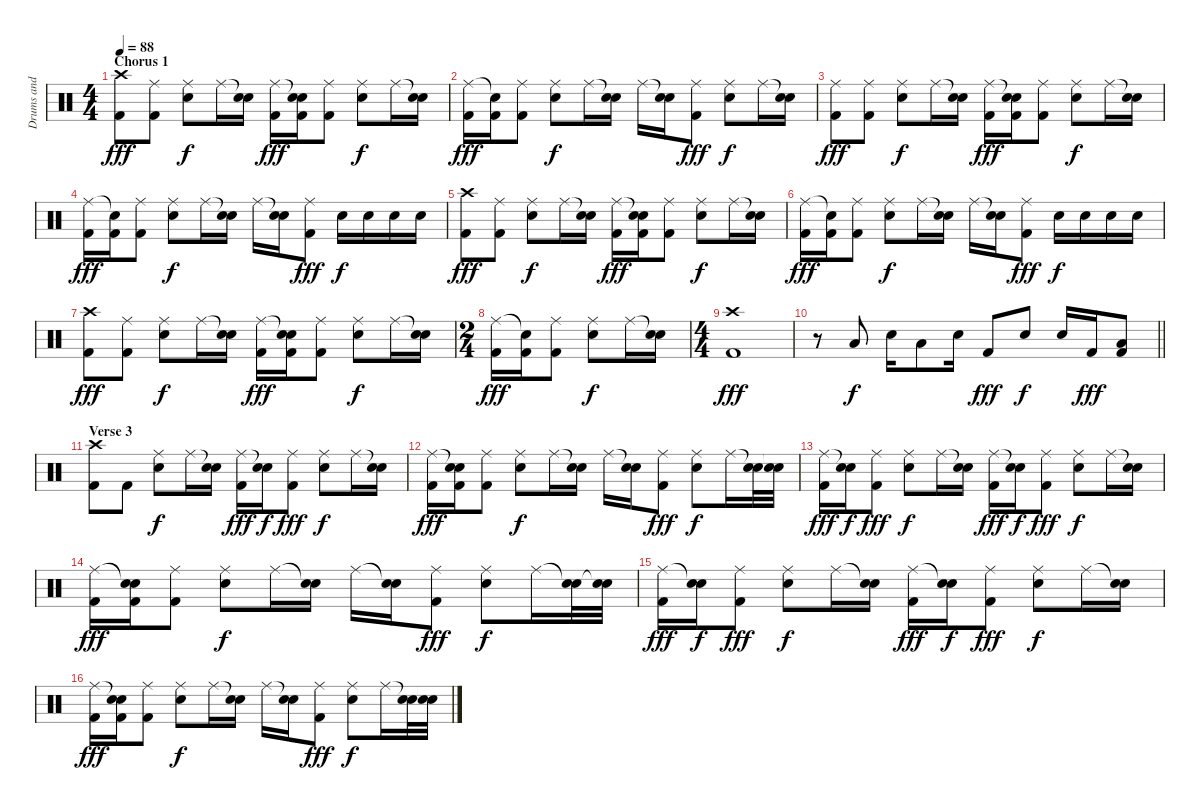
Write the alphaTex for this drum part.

\track ("Drums and Percussion" "Drums and ") {instrument percussion}
\staff {score}
\articulation defaults
\ts (4 4)
\section ("" "Chorus 1")
\tempo 88
\clef neutral
\ks c
("Crash high (hit)" "Kick (hit) 2").8{dy fff} ("Ride (middle)" "Kick (hit) 2").8 ("Ride (middle)" "Snare (hit) 2").8{dy f} "Ride (middle)".16 ("Snare (hit)"{t} "Snare (hit) 2").16 ("Ride (middle)" "Kick (hit) 2").16{dy fff} ("Snare (hit)"{t} "Snare (hit) 2" "Kick (hit) 2").16 ("Ride (middle)" "Kick (hit) 2").8 ("Ride (middle)" "Snare (hit) 2").8{dy f} "Ride (middle)".16 ("Snare (hit)"{t} "Snare (hit) 2").16 |
("Ride (middle)" "Kick (hit) 2").16{dy fff} ("Snare (hit)"{t} "Kick (hit) 2").16 ("Ride (middle)" "Kick (hit) 2").8 ("Ride (middle)" "Snare (hit) 2").8{dy f} "Ride (middle)".16 ("Snare (hit)"{t} "Snare (hit) 2").16 "Ride (middle)".16 ("Snare (hit)"{t} "Snare (hit) 2").16 ("Ride (middle)" "Kick (hit) 2").8{dy fff} ("Ride (middle)" "Snare (hit) 2").8{dy f} "Ride (middle)".16 ("Snare (hit)"{t} "Snare (hit) 2").16 |
("Ride (middle)" "Kick (hit) 2").8{dy fff} ("Ride (middle)" "Kick (hit) 2").8 ("Ride (middle)" "Snare (hit) 2").8{dy f} "Ride (middle)".16 ("Snare (hit)"{t} "Snare (hit) 2").16 ("Ride (middle)" "Kick (hit) 2").16{dy fff} ("Snare (hit)"{t} "Snare (hit) 2" "Kick (hit) 2").16 ("Ride (middle)" "Kick (hit) 2").8 ("Ride (middle)" "Snare (hit) 2").8{dy f} "Ride (middle)".16 ("Snare (hit)"{t} "Snare (hit) 2").16 |
("Ride (middle)" "Kick (hit) 2").16{dy fff} ("Snare (hit)"{t} "Kick (hit) 2").16 ("Ride (middle)" "Kick (hit) 2").8 ("Ride (middle)" "Snare (hit) 2").8{dy f} "Ride (middle)".16 ("Snare (hit)"{t} "Snare (hit) 2").16 "Ride (middle)".16 ("Snare (hit)"{t} "Snare (hit) 2").16 ("Ride (middle)" "Kick (hit) 2").8{dy fff} "Snare (hit) 2".16{dy f} "Snare (hit) 2".16 "Snare (hit) 2".16 "Snare (hit) 2".16 |
("Crash high (hit)" "Kick (hit) 2").8{dy fff} ("Ride (middle)" "Kick (hit) 2").8 ("Ride (middle)" "Snare (hit) 2").8{dy f} "Ride (middle)".16 ("Snare (hit)"{t} "Snare (hit) 2").16 ("Ride (middle)" "Kick (hit) 2").16{dy fff} ("Snare (hit)"{t} "Snare (hit) 2" "Kick (hit) 2").16 ("Ride (middle)" "Kick (hit) 2").8 ("Ride (middle)" "Snare (hit) 2").8{dy f} "Ride (middle)".16 ("Snare (hit)"{t} "Snare (hit) 2").16 |
("Ride (middle)" "Kick (hit) 2").16{dy fff} ("Snare (hit)"{t} "Kick (hit) 2").16 ("Ride (middle)" "Kick (hit) 2").8 ("Ride (middle)" "Snare (hit) 2").8{dy f} "Ride (middle)".16 ("Snare (hit)"{t} "Snare (hit) 2").16 "Ride (middle)".16 ("Snare (hit)"{t} "Snare (hit) 2").16 ("Ride (middle)" "Kick (hit) 2").8{dy fff} "Snare (hit) 2".16{dy f} "Snare (hit) 2".16 "Snare (hit) 2".16 "Snare (hit) 2".16 |
("Crash high (hit)" "Kick (hit) 2").8{dy fff} ("Ride (middle)" "Kick (hit) 2").8 ("Ride (middle)" "Snare (hit) 2").8{dy f} "Ride (middle)".16 ("Snare (hit)"{t} "Snare (hit) 2").16 ("Ride (middle)" "Kick (hit) 2").16{dy fff} ("Snare (hit)"{t} "Snare (hit) 2" "Kick (hit) 2").16 ("Ride (middle)" "Kick (hit) 2").8 ("Ride (middle)" "Snare (hit) 2").8{dy f} "Ride (middle)".16 ("Snare (hit)"{t} "Snare (hit) 2").16 |
\ts (2 4)
("Ride (middle)" "Kick (hit) 2").16{dy fff} ("Snare (hit)"{t} "Kick (hit) 2").16 ("Ride (middle)" "Kick (hit) 2").8 ("Ride (middle)" "Snare (hit) 2").8{dy f} "Ride (middle)".16 ("Snare (hit)"{t} "Snare (hit) 2").16 |
\ts (4 4)
("Crash high (hit)" "Kick (hit) 2").1{dy fff} |
\barLineRight lightlight
r.8 "Low Tom (hit)".8{dy f} "Snare (hit) 2".16 "Low Tom (hit)".8 "Snare (hit) 2".16 "Kick (hit) 2".8{dy fff} "Snare (hit) 2".8{dy f} "Snare (hit) 2".16 "Kick (hit) 2".16{dy fff} ("Low Tom (hit)" "Kick (hit) 2").8 |
\section ("" "Verse 3")
("Crash high (hit)" "Kick (hit) 2").8 "Kick (hit) 2".8 ("Ride (middle)" "Snare (hit) 2").8{dy f} "Ride (middle)".16 ("Snare (hit)"{t} "Snare (hit) 2").16 ("Ride (middle)" "Kick (hit) 2").16{dy fff} ("Snare (hit)"{t} "Snare (hit) 2").16{dy f} ("Ride (middle)" "Kick (hit) 2").8{dy fff} ("Ride (middle)" "Snare (hit) 2").8{dy f} "Ride (middle)".16 ("Snare (hit)"{t} "Snare (hit) 2").16 |
("Ride (middle)" "Kick (hit) 2").16{dy fff} ("Snare (hit)"{t} "Snare (hit) 2" "Kick (hit) 2").16 ("Ride (middle)" "Kick (hit) 2").8 ("Ride (middle)" "Snare (hit) 2").8{dy f} "Ride (middle)".16 ("Snare (hit)"{t} "Snare (hit) 2").16 "Ride (middle)".16 ("Snare (hit)"{t} "Snare (hit) 2").16 ("Ride (middle)" "Kick (hit) 2").8{dy fff} ("Ride (middle)" "Snare (hit) 2").8{dy f} "Ride (middle)".16 ("Snare (hit)"{t} "Snare (hit) 2").32 ("Snare (hit)"{t} "Snare (hit) 2").32 |
("Ride (middle)" "Kick (hit) 2").16{dy fff} ("Snare (hit)"{t} "Snare (hit) 2").16{dy f} ("Ride (middle)" "Kick (hit) 2").8{dy fff} ("Ride (middle)" "Snare (hit) 2").8{dy f} "Ride (middle)".16 ("Snare (hit)"{t} "Snare (hit) 2").16 ("Ride (middle)" "Kick (hit) 2").16{dy fff} ("Snare (hit)"{t} "Snare (hit) 2").16{dy f} ("Ride (middle)" "Kick (hit) 2").8{dy fff} ("Ride (middle)" "Snare (hit) 2").8{dy f} "Ride (middle)".16 ("Snare (hit)"{t} "Snare (hit) 2").16 |
("Ride (middle)" "Kick (hit) 2").16{dy fff} ("Snare (hit)"{t} "Snare (hit) 2" "Kick (hit) 2").16 ("Ride (middle)" "Kick (hit) 2").8 ("Ride (middle)" "Snare (hit) 2").8{dy f} "Ride (middle)".16 ("Snare (hit)"{t} "Snare (hit) 2").16 "Ride (middle)".16 ("Snare (hit)"{t} "Snare (hit) 2").16 ("Ride (middle)" "Kick (hit) 2").8{dy fff} ("Ride (middle)" "Snare (hit) 2").8{dy f} "Ride (middle)".16 ("Snare (hit)"{t} "Snare (hit) 2").32 ("Snare (hit)"{t} "Snare (hit) 2").32 |
("Ride (middle)" "Kick (hit) 2").16{dy fff} ("Snare (hit)"{t} "Snare (hit) 2").16{dy f} ("Ride (middle)" "Kick (hit) 2").8{dy fff} ("Ride (middle)" "Snare (hit) 2").8{dy f} "Ride (middle)".16 ("Snare (hit)"{t} "Snare (hit) 2").16 ("Ride (middle)" "Kick (hit) 2").16{dy fff} ("Snare (hit)"{t} "Snare (hit) 2").16{dy f} ("Ride (middle)" "Kick (hit) 2").8{dy fff} ("Ride (middle)" "Snare (hit) 2").8{dy f} "Ride (middle)".16 ("Snare (hit)"{t} "Snare (hit) 2").16 |
("Ride (middle)" "Kick (hit) 2").16{dy fff} ("Snare (hit)"{t} "Snare (hit) 2" "Kick (hit) 2").16 ("Ride (middle)" "Kick (hit) 2").8 ("Ride (middle)" "Snare (hit) 2").8{dy f} "Ride (middle)".16 ("Snare (hit)"{t} "Snare (hit) 2").16 "Ride (middle)".16 ("Snare (hit)"{t} "Snare (hit) 2").16 ("Ride (middle)" "Kick (hit) 2").8{dy fff} ("Ride (middle)" "Snare (hit) 2").8{dy f} "Ride (middle)".16 ("Snare (hit)"{t} "Snare (hit) 2").32 ("Snare (hit)"{t} "Snare (hit) 2").32
